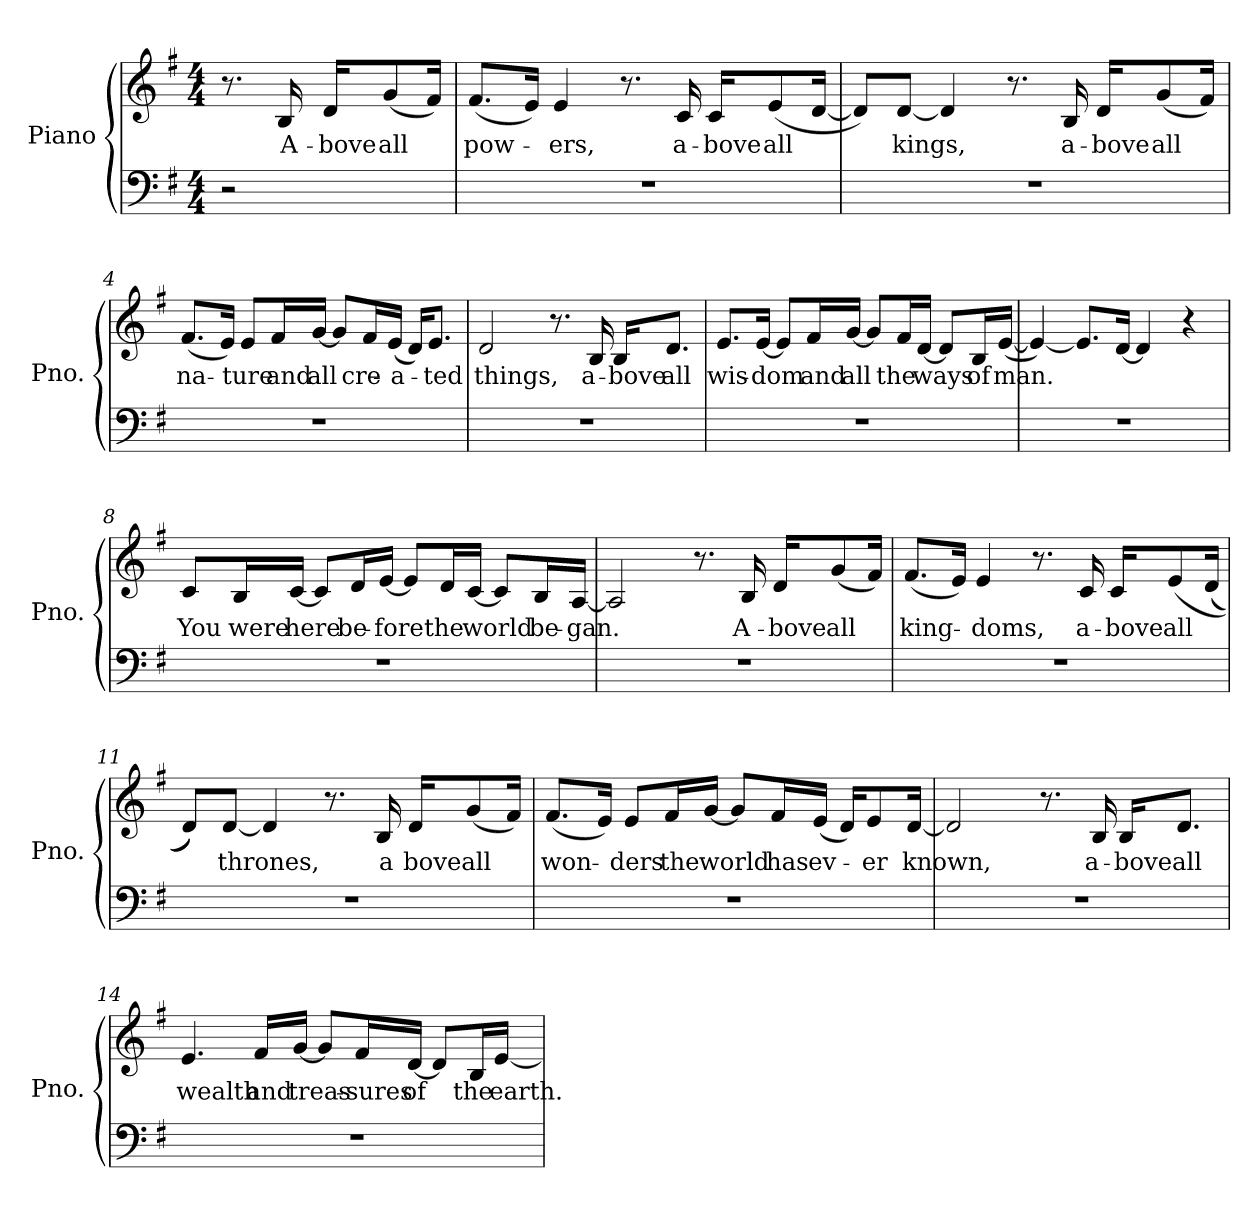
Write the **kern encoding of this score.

**kern	**kern	**text
*part1	*part1	*part1
*staff2	*staff1	*staff1
*I"Piano	*	*
*I'Pno.	*	*
*stria5	*	*
*clefF4	*clefG2	*
*k[f#]	*k[f#]	*
*M4/4	*M4/4	*
*MM62	*MM62	*
=1	=1	=1
2r	8.r	.
.	16B/	A-
.	16d/KL	-bove
.	(8g/	all
.	16f#/Jk)	.
=2	=2	=2
1r	(8.f#/L	pow-
.	16e/Jk)	.
.	4e/	-ers,
.	8.r	.
.	16c/	a-
.	16c/KL	-bove
.	(8e/	all
.	[16d/Jk	.
=3	=3	=3
1r	8d/L])	.
.	[8d/J	kings,
.	4d/]	.
.	8.r	.
.	16B/	a-
.	16d/KL	-bove
.	(8g/	all
.	16f#/Jk)	.
=4	=4	=4
1r	(8.f#/L	na-
.	16e/Jk)	.
.	8e/L	-ture
.	16f#/L	and
.	[16g/JJ	all
.	8g/L]	.
.	16f#/L	cre-
.	(16e/JJ	-a-
.	16d/KL)	.
.	8.e/J	-ted
=5	=5	=5
1r	2d/	things,
.	8.r	.
.	16B/	a-
.	16B/KL	-bove
.	8.d/J	all
=6	=6	=6
1r	8.e/L	wis-
.	[16e/Jk	-dom
.	8e/L]	.
.	16f#/L	and
.	[16g/JJ	all
.	8g/L]	.
.	16f#/L	the
.	[16d/JJ	ways
.	8d/L]	.
.	16B/L	of
.	([16e/JJ	man.
=7	=7	=7
1r	4e/_)	.
.	8.e/L]	.
.	[16d/Jk	.
.	4d/]	.
.	4r	.
=8	=8	=8
1r	8c/L	You
.	16B/L	were
.	[16c/JJ	here
.	8c/L]	.
.	16d/L	be-
.	[16e/JJ	-fore
.	8e/L]	.
.	16d/L	the
.	[16c/JJ	world
.	8c/L]	.
.	16B/L	be-
.	[16A/JJ	-gan.
=9	=9	=9
1r	2A/]	.
.	8.r	.
.	16B/	A-
.	16d/KL	-bove
.	(8g/	all
.	16f#/Jk)	.
=10	=10	=10
1r	(8.f#/L	king-
.	16e/Jk)	.
.	4e/	-doms,
.	8.r	.
.	16c/	a-
.	16c/KL	-bove
.	(8e/	all
.	(16d/Jk	.
=11	=11	=11
1r	8d/L))	.
.	[8d/J	thrones,
.	4d/]	.
.	8.r	.
.	16B/	a
.	16d/KL	bove
.	(8g/	all
.	16f#/Jk)	.
=12	=12	=12
1r	(8.f#/L	won-
.	16e/Jk)	.
.	8e/L	-ders
.	16f#/L	the
.	[16g/JJ	world
.	8g/L]	.
.	16f#/L	has
.	(16e/JJ	ev-
.	16d/KL)	.
.	8e/	-er
.	[16d/Jk	known,
=13	=13	=13
1r	2d/]	.
.	8.r	.
.	16B/	a-
.	16B/KL	-bove
.	8.d/J	all
=14	=14	=14
1r	4.e/	wealth
.	16f#/LL	and
.	[16g/JJ	treas-
.	8g/L]	.
.	16f#/L	-sures
.	[16d/JJ	of
.	8d/L]	.
.	16B/L	the
.	[16e/JJ	earth.
=	=	=
*-	*-	*-
